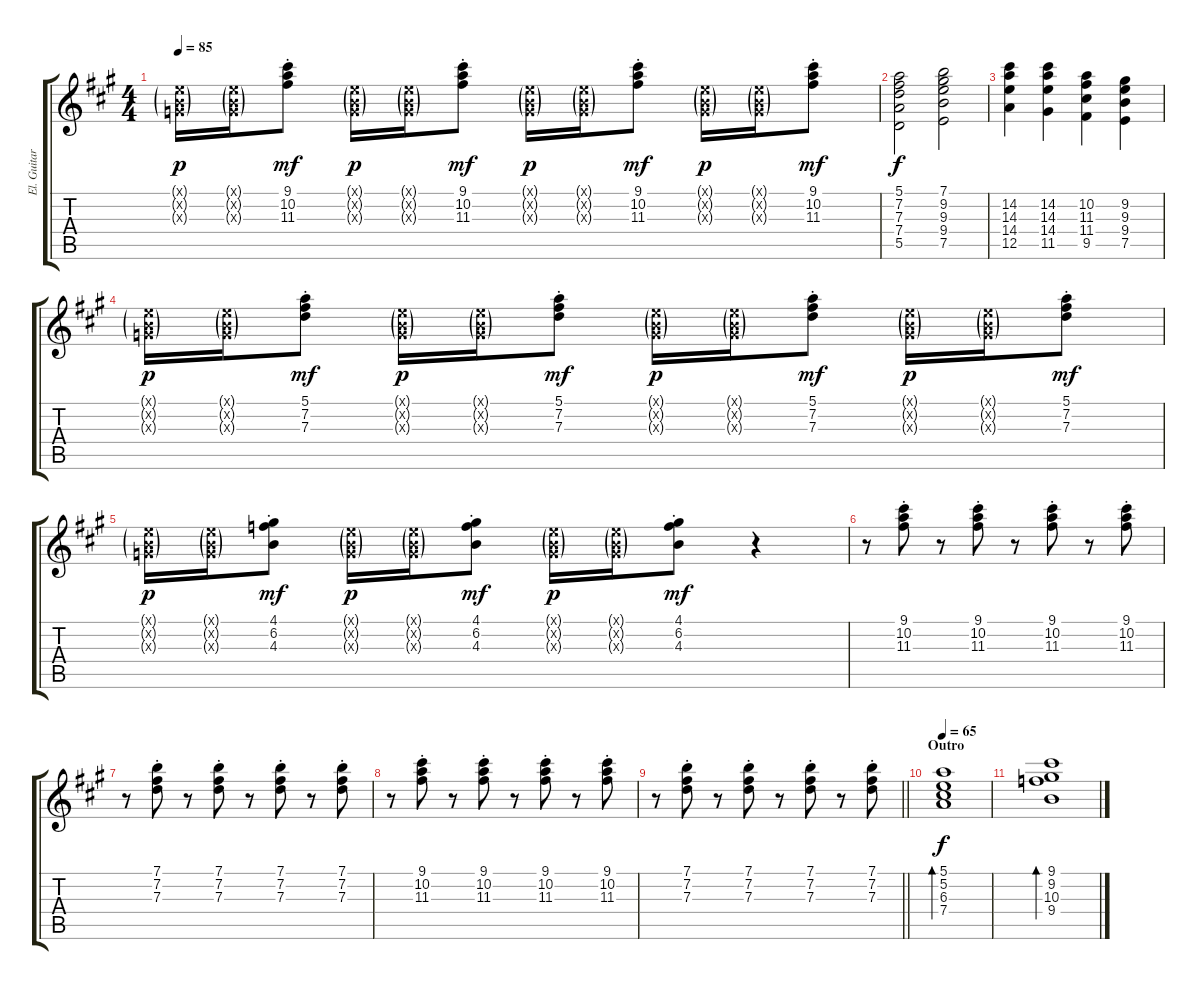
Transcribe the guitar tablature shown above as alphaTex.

\track ("El. Guitar Sound" "El. Guitar") {instrument electricguitarjazz}
\staff {score tabs}
\tuning (E4 B3 G3 D3 A2 E2) {hide}
\ts (4 4)
\tempo 85
\clef g2
\ks a
(0.1{g x} 0.2{g x} 0.3{g x}).16{dy p} (0.1{g x} 0.2{g x} 0.3{g x}).16 (9.1{st} 10.2{st} 11.3{st}).8{dy mf} (0.1{g x} 0.2{g x} 0.3{g x}).16{dy p} (0.1{g x} 0.2{g x} 0.3{g x}).16 (9.1{st} 10.2{st} 11.3{st}).8{dy mf} (0.1{g x} 0.2{g x} 0.3{g x}).16{dy p} (0.1{g x} 0.2{g x} 0.3{g x}).16 (9.1{st} 10.2{st} 11.3{st}).8{dy mf} (0.1{g x} 0.2{g x} 0.3{g x}).16{dy p} (0.1{g x} 0.2{g x} 0.3{g x}).16 (9.1{st} 10.2{st} 11.3{st}).8{dy mf} |
(5.1 7.2 7.3 7.4 5.5).2{dy f} (7.1 9.2 9.3 9.4 7.5).2 |
(14.2 14.3 14.4 12.5).4 (14.2 14.3 14.4 11.5).4 (10.2 11.3 11.4 9.5).4 (9.2 9.3 9.4 7.5).4 |
(0.1{g x} 0.2{g x} 0.3{g x}).16{dy p} (0.1{g x} 0.2{g x} 0.3{g x}).16 (5.1{st} 7.2{st} 7.3{st}).8{dy mf} (0.1{g x} 0.2{g x} 0.3{g x}).16{dy p} (0.1{g x} 0.2{g x} 0.3{g x}).16 (5.1{st} 7.2{st} 7.3{st}).8{dy mf} (0.1{g x} 0.2{g x} 0.3{g x}).16{dy p} (0.1{g x} 0.2{g x} 0.3{g x}).16 (5.1{st} 7.2{st} 7.3{st}).8{dy mf} (0.1{g x} 0.2{g x} 0.3{g x}).16{dy p} (0.1{g x} 0.2{g x} 0.3{g x}).16 (5.1{st} 7.2{st} 7.3{st}).8{dy mf} |
(0.1{g x} 0.2{g x} 0.3{g x}).16{dy p} (0.1{g x} 0.2{g x} 0.3{g x}).16 (4.1{st} 6.2{st} 4.3{st}).8{dy mf} (0.1{g x} 0.2{g x} 0.3{g x}).16{dy p} (0.1{g x} 0.2{g x} 0.3{g x}).16 (4.1{st} 6.2{st} 4.3{st}).8{dy mf} (0.1{g x} 0.2{g x} 0.3{g x}).16{dy p} (0.1{g x} 0.2{g x} 0.3{g x}).16 (4.1{st} 6.2{st} 4.3{st}).8{dy mf} r.4 |
r.8 (9.1{st} 10.2{st} 11.3{st}).8 r.8 (9.1{st} 10.2{st} 11.3{st}).8 r.8 (9.1{st} 10.2{st} 11.3{st}).8 r.8 (9.1{st} 10.2{st} 11.3{st}).8 |
r.8 (7.1{st} 7.2{st} 7.3{st}).8 r.8 (7.1{st} 7.2{st} 7.3{st}).8 r.8 (7.1{st} 7.2{st} 7.3{st}).8 r.8 (7.1{st} 7.2{st} 7.3{st}).8 |
r.8 (9.1{st} 10.2{st} 11.3{st}).8 r.8 (9.1{st} 10.2{st} 11.3{st}).8 r.8 (9.1{st} 10.2{st} 11.3{st}).8 r.8 (9.1{st} 10.2{st} 11.3{st}).8 |
\barLineRight lightlight
r.8 (7.1{st} 7.2{st} 7.3{st}).8 r.8 (7.1{st} 7.2{st} 7.3{st}).8 r.8 (7.1{st} 7.2{st} 7.3{st}).8 r.8 (7.1{st} 7.2{st} 7.3{st}).8 |
\section ("" "Outro")
\tempo 65
(5.1 5.2 6.3 7.4).1{bd 60 dy f} |
(9.1 9.2 10.3 9.4).1{bd 240}
